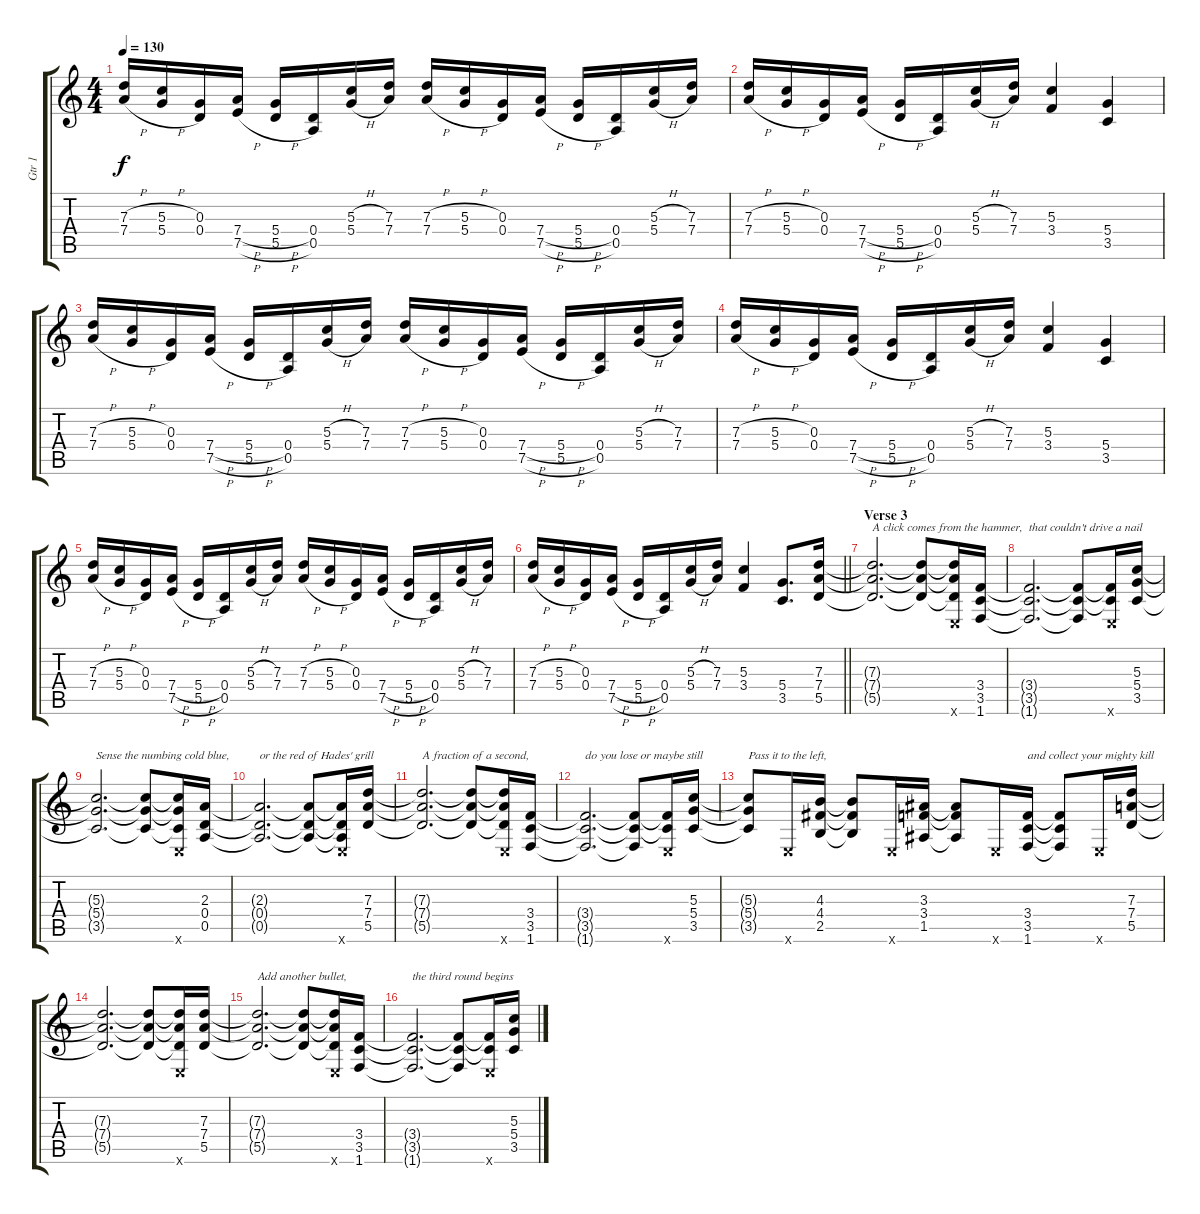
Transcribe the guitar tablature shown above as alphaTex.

\track ("Gtr 1" "Gtr 1") {instrument acousticguitarsteel}
\staff {score tabs}
\tuning (E4 B3 G3 D3 A2 E2) {hide}
\ts (4 4)
\tempo 130
\clef g2
\ks c
(7.3{h} 7.4{h}).16{dy f} (5.3{h} 5.4{h}).16 (0.3 0.4).16 (7.4{h} 7.5{h}).16 (5.4{h} 5.5{h}).16 (0.4 0.5).16 (5.3{h} 5.4{h}).16 (7.3 7.4).16 (7.3{h} 7.4{h}).16 (5.3{h} 5.4{h}).16 (0.3 0.4).16 (7.4{h} 7.5{h}).16 (5.4{h} 5.5{h}).16 (0.4 0.5).16 (5.3{h} 5.4{h}).16 (7.3 7.4).16 |
(7.3{h} 7.4{h}).16 (5.3{h} 5.4{h}).16 (0.3 0.4).16 (7.4{h} 7.5{h}).16 (5.4{h} 5.5{h}).16 (0.4 0.5).16 (5.3{h} 5.4{h}).16 (7.3 7.4).16 (5.3 3.4).4 (5.4 3.5).4 |
(7.3{h} 7.4{h}).16 (5.3{h} 5.4{h}).16 (0.3 0.4).16 (7.4{h} 7.5{h}).16 (5.4{h} 5.5{h}).16 (0.4 0.5).16 (5.3{h} 5.4{h}).16 (7.3 7.4).16 (7.3{h} 7.4{h}).16 (5.3{h} 5.4{h}).16 (0.3 0.4).16 (7.4{h} 7.5{h}).16 (5.4{h} 5.5{h}).16 (0.4 0.5).16 (5.3{h} 5.4{h}).16 (7.3 7.4).16 |
(7.3{h} 7.4{h}).16 (5.3{h} 5.4{h}).16 (0.3 0.4).16 (7.4{h} 7.5{h}).16 (5.4{h} 5.5{h}).16 (0.4 0.5).16 (5.3{h} 5.4{h}).16 (7.3 7.4).16 (5.3 3.4).4 (5.4 3.5).4 |
(7.3{h} 7.4{h}).16 (5.3{h} 5.4{h}).16 (0.3 0.4).16 (7.4{h} 7.5{h}).16 (5.4{h} 5.5{h}).16 (0.4 0.5).16 (5.3{h} 5.4{h}).16 (7.3 7.4).16 (7.3{h} 7.4{h}).16 (5.3{h} 5.4{h}).16 (0.3 0.4).16 (7.4{h} 7.5{h}).16 (5.4{h} 5.5{h}).16 (0.4 0.5).16 (5.3{h} 5.4{h}).16 (7.3 7.4).16 |
\barLineRight lightlight
(7.3{h} 7.4{h}).16 (5.3{h} 5.4{h}).16 (0.3 0.4).16 (7.4{h} 7.5{h}).16 (5.4{h} 5.5{h}).16 (0.4 0.5).16 (5.3{h} 5.4{h}).16 (7.3 7.4).16 (5.3 3.4).4 (5.4 3.5).8{d} (7.3 7.4 5.5).16 |
\section ("" "Verse 3")
(7.3{t} 7.4{t} 5.5{t}).2{d txt "A click comes from the hammer, "} (7.3{t} 7.4{t} 5.5{t}).8 (7.3{t} 7.4{t} 5.5{t} 0.6{x}).16 (3.4 3.5 1.6).16 |
(3.4{t} 3.5{t} 1.6{t}).2{d txt "that couldn't drive a nail"} (3.4{t} 3.5{t} 1.6{t}).8 (3.4{t} 3.5{t} 0.6{x}).16 (5.3 5.4 3.5).16 |
(5.3{t} 5.4{t} 3.5{t}).2{d txt "Sense the numbing cold blue,"} (5.3{t} 5.4{t} 3.5{t}).8 (5.3{t} 5.4{t} 3.5{t} 0.6{x}).16 (2.3 0.4 0.5).16 |
(2.3{t} 0.4{t} 0.5{t}).2{d txt "or the red of Hades' grill"} (2.3{t} 0.4{t} 0.5{t}).8 (2.3{t} 0.4{t} 0.5{t} 0.6{x}).16 (7.3 7.4 5.5).16 |
(7.3{t} 7.4{t} 5.5{t}).2{d txt "A fraction of a second,"} (7.3{t} 7.4{t} 5.5{t}).8 (7.3{t} 7.4{t} 5.5{t} 0.6{x}).16 (3.4 3.5 1.6).16 |
(3.4{t} 3.5{t} 1.6{t}).2{d txt "do you lose or maybe still"} (3.4{t} 3.5{t} 1.6{t}).8 (3.4{t} 3.5{t} 0.6{x}).16 (5.3 5.4 3.5).16 |
(5.3{t} 5.4{t} 3.5{t}).8{txt "Pass it to the left,"} 0.6{x}.16 (4.3 4.4 2.5).16 (4.3{t} 4.4{t} 2.5{t}).8 0.6{x}.16 (3.3 3.4 1.5).16 (3.3{t} 3.4{t} 1.5{t}).8 0.6{x}.16 (3.4 3.5 1.6).16{txt "and collect your mighty kill"} (3.4{t} 3.5{t} 1.6{t}).8 0.6{x}.16 (7.3 7.4 5.5).16 |
(7.3{t} 7.4{t} 5.5{t}).2{d} (7.3{t} 7.4{t} 5.5{t}).8 (7.3{t} 7.4{t} 5.5{t} 0.6{x}).16 (7.3 7.4 5.5).16 |
(7.3{t} 7.4{t} 5.5{t}).2{d txt "Add another bullet,"} (7.3{t} 7.4{t} 5.5{t}).8 (7.3{t} 7.4{t} 5.5{t} 0.6{x}).16 (3.4 3.5 1.6).16 |
(3.4{t} 3.5{t} 1.6{t}).2{d txt "the third round begins"} (3.4{t} 3.5{t} 1.6{t}).8 (3.4{t} 3.5{t} 0.6{x}).16 (5.3 5.4 3.5).16
